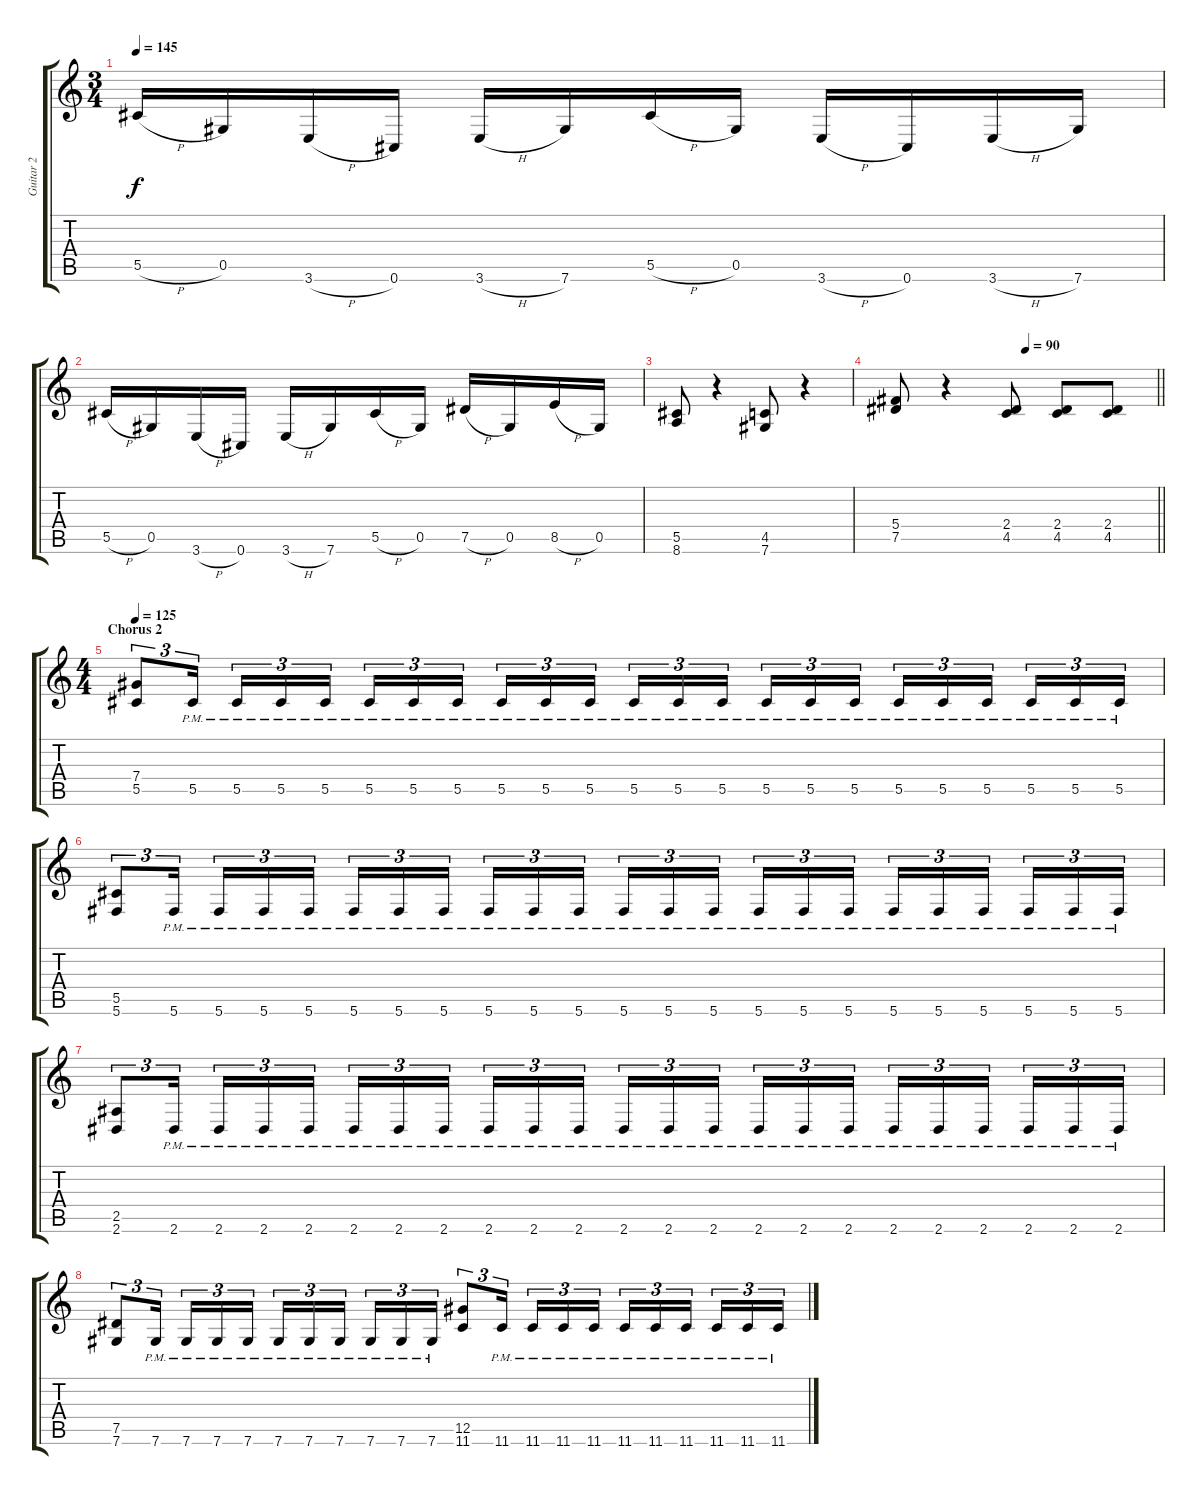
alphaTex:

\track ("Guitar 2" "Guitar 2") {instrument distortionguitar}
\staff {score tabs}
\tuning (Eb4 Bb3 Gb3 Db3 Ab2 Db2) {hide}
\ts (3 4)
\tempo 145
\clef g2
\ks c
5.5{h}.16{dy f} 0.5.16 3.6{h}.16 0.6.16 3.6{h}.16 7.6.16 5.5{h}.16 0.5.16 3.6{h}.16 0.6.16 3.6{h}.16 7.6.16 |
5.5{h}.16 0.5.16 3.6{h}.16 0.6.16 3.6{h}.16 7.6.16 5.5{h}.16 0.5.16 7.5{h}.16 0.5.16 8.5{h}.16 0.5.16 |
(5.5 8.6).8 r.4 (4.5 7.6).8 r.4 |
\tempo (90 0.5)
\barLineRight lightlight
(5.4 7.5).8 r.4 (2.4 4.5).8 (2.4 4.5).8 (2.4 4.5).8 |
\ts (4 4)
\section ("" "Chorus 2")
\tempo 125
(7.4 5.5).8{tu (3 2)} 5.5{pm}.16{tu (3 2) beam splitsecondary} 5.5{pm}.16{tu (3 2)} 5.5{pm}.16{tu (3 2)} 5.5{pm}.16{tu (3 2)} 5.5{pm}.16{tu (3 2)} 5.5{pm}.16{tu (3 2)} 5.5{pm}.16{tu (3 2) beam splitsecondary} 5.5{pm}.16{tu (3 2)} 5.5{pm}.16{tu (3 2)} 5.5{pm}.16{tu (3 2)} 5.5{pm}.16{tu (3 2)} 5.5{pm}.16{tu (3 2)} 5.5{pm}.16{tu (3 2) beam splitsecondary} 5.5{pm}.16{tu (3 2)} 5.5{pm}.16{tu (3 2)} 5.5{pm}.16{tu (3 2)} 5.5{pm}.16{tu (3 2)} 5.5{pm}.16{tu (3 2)} 5.5{pm}.16{tu (3 2) beam splitsecondary} 5.5{pm}.16{tu (3 2)} 5.5{pm}.16{tu (3 2)} 5.5{pm}.16{tu (3 2)} |
(5.5 5.6).8{tu (3 2)} 5.6{pm}.16{tu (3 2) beam splitsecondary} 5.6{pm}.16{tu (3 2)} 5.6{pm}.16{tu (3 2)} 5.6{pm}.16{tu (3 2)} 5.6{pm}.16{tu (3 2)} 5.6{pm}.16{tu (3 2)} 5.6{pm}.16{tu (3 2) beam splitsecondary} 5.6{pm}.16{tu (3 2)} 5.6{pm}.16{tu (3 2)} 5.6{pm}.16{tu (3 2)} 5.6{pm}.16{tu (3 2)} 5.6{pm}.16{tu (3 2)} 5.6{pm}.16{tu (3 2) beam splitsecondary} 5.6{pm}.16{tu (3 2)} 5.6{pm}.16{tu (3 2)} 5.6{pm}.16{tu (3 2)} 5.6{pm}.16{tu (3 2)} 5.6{pm}.16{tu (3 2)} 5.6{pm}.16{tu (3 2) beam splitsecondary} 5.6{pm}.16{tu (3 2)} 5.6{pm}.16{tu (3 2)} 5.6{pm}.16{tu (3 2)} |
(2.5 2.6).8{tu (3 2)} 2.6{pm}.16{tu (3 2) beam splitsecondary} 2.6{pm}.16{tu (3 2)} 2.6{pm}.16{tu (3 2)} 2.6{pm}.16{tu (3 2)} 2.6{pm}.16{tu (3 2)} 2.6{pm}.16{tu (3 2)} 2.6{pm}.16{tu (3 2) beam splitsecondary} 2.6{pm}.16{tu (3 2)} 2.6{pm}.16{tu (3 2)} 2.6{pm}.16{tu (3 2)} 2.6{pm}.16{tu (3 2)} 2.6{pm}.16{tu (3 2)} 2.6{pm}.16{tu (3 2) beam splitsecondary} 2.6{pm}.16{tu (3 2)} 2.6{pm}.16{tu (3 2)} 2.6{pm}.16{tu (3 2)} 2.6{pm}.16{tu (3 2)} 2.6{pm}.16{tu (3 2)} 2.6{pm}.16{tu (3 2) beam splitsecondary} 2.6{pm}.16{tu (3 2)} 2.6{pm}.16{tu (3 2)} 2.6{pm}.16{tu (3 2)} |
(7.5 7.6).8{tu (3 2)} 7.6{pm}.16{tu (3 2) beam splitsecondary} 7.6{pm}.16{tu (3 2)} 7.6{pm}.16{tu (3 2)} 7.6{pm}.16{tu (3 2)} 7.6{pm}.16{tu (3 2)} 7.6{pm}.16{tu (3 2)} 7.6{pm}.16{tu (3 2) beam splitsecondary} 7.6{pm}.16{tu (3 2)} 7.6{pm}.16{tu (3 2)} 7.6{pm}.16{tu (3 2)} (12.5 11.6).8{tu (3 2)} 11.6{pm}.16{tu (3 2) beam splitsecondary} 11.6{pm}.16{tu (3 2)} 11.6{pm}.16{tu (3 2)} 11.6{pm}.16{tu (3 2)} 11.6{pm}.16{tu (3 2)} 11.6{pm}.16{tu (3 2)} 11.6{pm}.16{tu (3 2) beam splitsecondary} 11.6{pm}.16{tu (3 2)} 11.6{pm}.16{tu (3 2)} 11.6{pm}.16{tu (3 2)}
